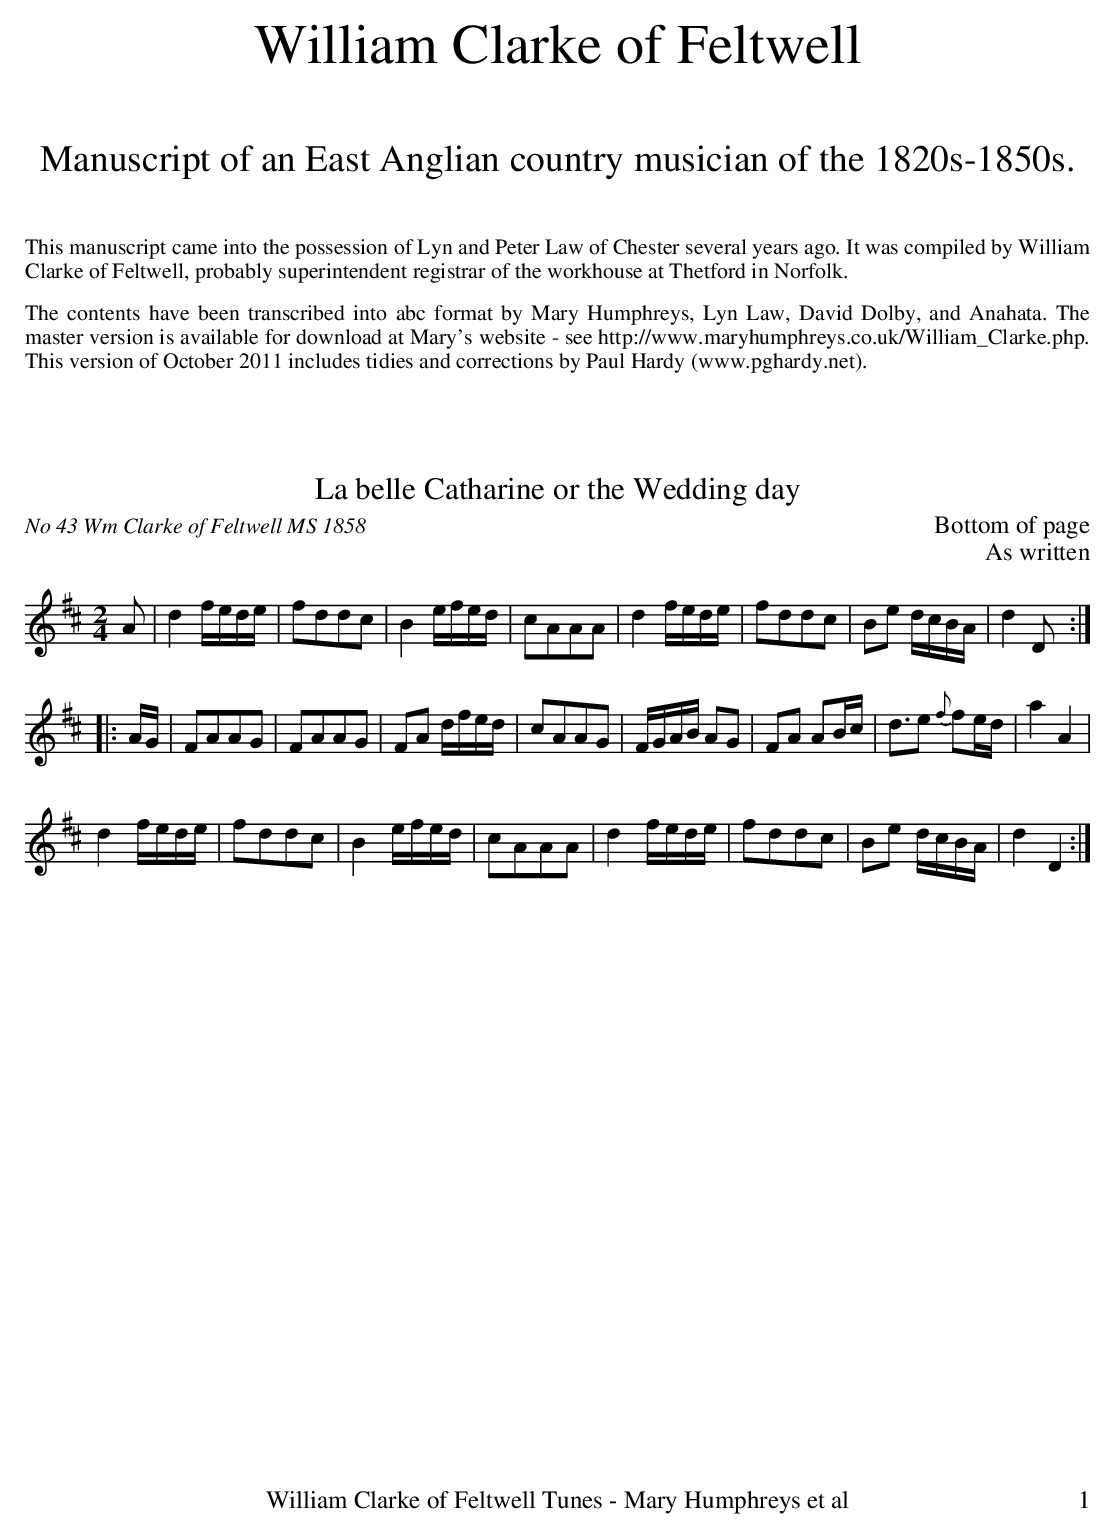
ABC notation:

X:1
T:La belle Catharine or the Wedding day
O:No 43 Wm Clarke of Feltwell MS 1858
M:2/4
L:1/16
K:D
A2|d4fede|f2d2d2c2|B4efed|c2A2A2A2|d4fede|f2d2d2c2|B2e2 dcBA|d4D2:|
|:AG|F2A2A2G2|F2A2A2G2|F2A2 dfed|c2A2A2G2|FGAB A2G2|F2A2 A2Bc|d3e2 {f}f2ed|a4A4|
d4fede|f2d2d2c2|B4efed|c2A2A2A2|d4fede|f2d2d2c2|B2e2 dcBA|d4D4:|
